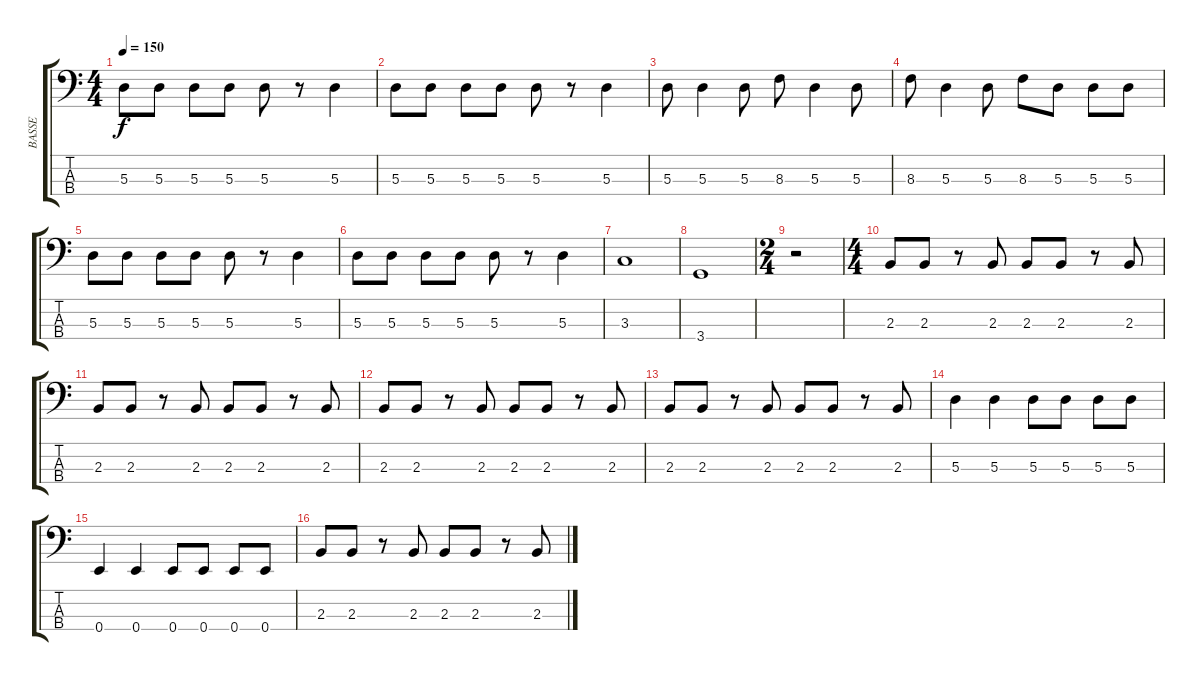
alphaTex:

\track ("BASSE" "BASSE") {instrument electricbasspick}
\staff {score tabs}
\tuning (G2 D2 A1 E1) {hide}
\ts (4 4)
\tempo 150
\clef f4
\ks c
5.3.8{dy f} 5.3.8 5.3.8 5.3.8 5.3.8 r.8 5.3.4 |
5.3.8 5.3.8 5.3.8 5.3.8 5.3.8 r.8 5.3.4 |
5.3.8 5.3.4 5.3.8 8.3.8 5.3.4 5.3.8 |
8.3.8 5.3.4 5.3.8 8.3.8 5.3.8 5.3.8 5.3.8 |
5.3.8 5.3.8 5.3.8 5.3.8 5.3.8 r.8 5.3.4 |
5.3.8 5.3.8 5.3.8 5.3.8 5.3.8 r.8 5.3.4 |
3.3.1 |
3.4.1 |
\ts (2 4)
r.2 |
\ts (4 4)
2.3.8 2.3.8 r.8 2.3.8 2.3.8 2.3.8 r.8 2.3.8 |
2.3.8 2.3.8 r.8 2.3.8 2.3.8 2.3.8 r.8 2.3.8 |
2.3.8 2.3.8 r.8 2.3.8 2.3.8 2.3.8 r.8 2.3.8 |
2.3.8 2.3.8 r.8 2.3.8 2.3.8 2.3.8 r.8 2.3.8 |
5.3.4 5.3.4 5.3.8 5.3.8 5.3.8 5.3.8 |
0.4.4 0.4.4 0.4.8 0.4.8 0.4.8 0.4.8 |
2.3.8 2.3.8 r.8 2.3.8 2.3.8 2.3.8 r.8 2.3.8
